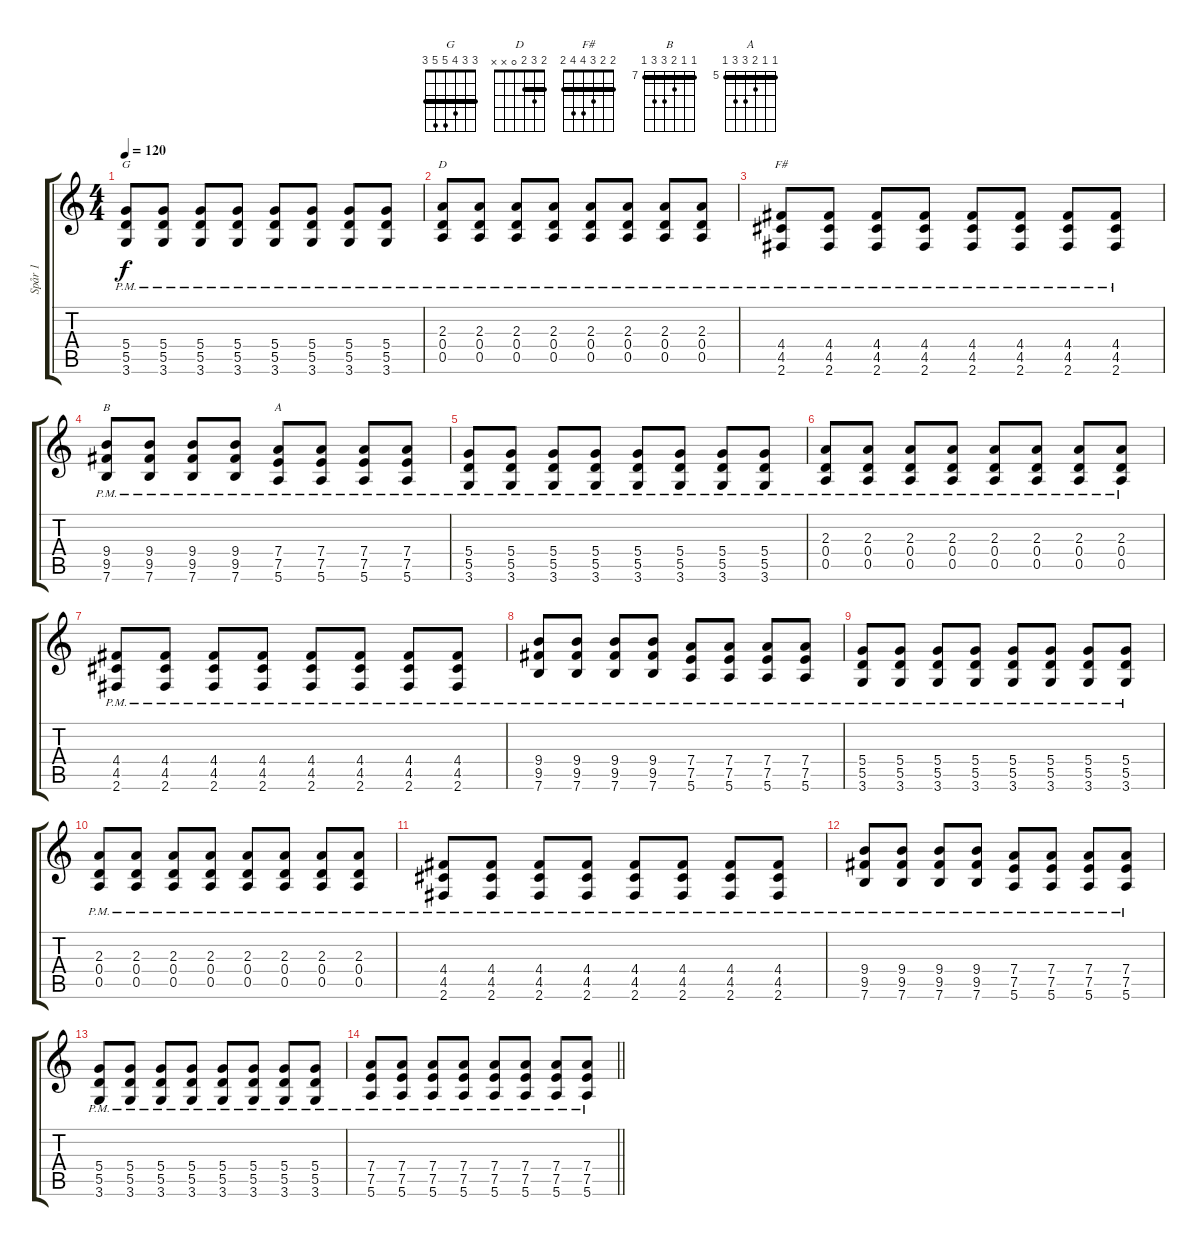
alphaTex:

\track ("Spår 1" "Spår 1") {instrument overdrivenguitar}
\staff {score tabs}
\tuning (E4 B3 G3 D3 A2 E2) {hide}
\chord ("G" 3 3 4 5 5 3) {barre 3}
\chord ("D" 2 3 2 0 x x) {barre 2}
\chord ("F#" 2 2 3 4 4 2) {barre 2}
\chord ("B" 7 7 8 9 9 7) {firstfret 7 barre 7}
\chord ("A" 5 5 6 7 7 5) {firstfret 5 barre 5}
\ts (4 4)
\tempo 120
\clef g2
\ks c
(5.4{pm} 5.5{pm} 3.6{pm}).8{ch "G" dy f} (5.4{pm} 5.5{pm} 3.6{pm}).8 (5.4{pm} 5.5{pm} 3.6{pm}).8 (5.4{pm} 5.5{pm} 3.6{pm}).8 (5.4{pm} 5.5{pm} 3.6{pm}).8 (5.4{pm} 5.5{pm} 3.6{pm}).8 (5.4{pm} 5.5{pm} 3.6{pm}).8 (5.4{pm} 5.5{pm} 3.6{pm}).8 |
(2.3{pm} 0.4{pm} 0.5{pm}).8{ch "D"} (2.3{pm} 0.4{pm} 0.5{pm}).8 (2.3{pm} 0.4{pm} 0.5{pm}).8 (2.3{pm} 0.4{pm} 0.5{pm}).8 (2.3{pm} 0.4{pm} 0.5{pm}).8 (2.3{pm} 0.4{pm} 0.5{pm}).8 (2.3{pm} 0.4{pm} 0.5{pm}).8 (2.3{pm} 0.4{pm} 0.5{pm}).8 |
(4.4{pm} 4.5{pm} 2.6{pm}).8{ch "F#"} (4.4{pm} 4.5{pm} 2.6{pm}).8 (4.4{pm} 4.5{pm} 2.6{pm}).8 (4.4{pm} 4.5{pm} 2.6{pm}).8 (4.4{pm} 4.5{pm} 2.6{pm}).8 (4.4{pm} 4.5{pm} 2.6{pm}).8 (4.4{pm} 4.5{pm} 2.6{pm}).8 (4.4{pm} 4.5{pm} 2.6{pm}).8 |
(9.4{pm} 9.5{pm} 7.6{pm}).8{ch "B"} (9.4{pm} 9.5{pm} 7.6{pm}).8 (9.4{pm} 9.5{pm} 7.6{pm}).8 (9.4{pm} 9.5{pm} 7.6{pm}).8 (7.4{pm} 7.5{pm} 5.6{pm}).8{ch "A"} (7.4{pm} 7.5{pm} 5.6{pm}).8 (7.4{pm} 7.5{pm} 5.6{pm}).8 (7.4{pm} 7.5{pm} 5.6{pm}).8 |
(5.4{pm} 5.5{pm} 3.6{pm}).8 (5.4{pm} 5.5{pm} 3.6{pm}).8 (5.4{pm} 5.5{pm} 3.6{pm}).8 (5.4{pm} 5.5{pm} 3.6{pm}).8 (5.4{pm} 5.5{pm} 3.6{pm}).8 (5.4{pm} 5.5{pm} 3.6{pm}).8 (5.4{pm} 5.5{pm} 3.6{pm}).8 (5.4{pm} 5.5{pm} 3.6{pm}).8 |
(2.3{pm} 0.4{pm} 0.5{pm}).8 (2.3{pm} 0.4{pm} 0.5{pm}).8 (2.3{pm} 0.4{pm} 0.5{pm}).8 (2.3{pm} 0.4{pm} 0.5{pm}).8 (2.3{pm} 0.4{pm} 0.5{pm}).8 (2.3{pm} 0.4{pm} 0.5{pm}).8 (2.3{pm} 0.4{pm} 0.5{pm}).8 (2.3{pm} 0.4{pm} 0.5{pm}).8 |
(4.4{pm} 4.5{pm} 2.6{pm}).8 (4.4{pm} 4.5{pm} 2.6{pm}).8 (4.4{pm} 4.5{pm} 2.6{pm}).8 (4.4{pm} 4.5{pm} 2.6{pm}).8 (4.4{pm} 4.5{pm} 2.6{pm}).8 (4.4{pm} 4.5{pm} 2.6{pm}).8 (4.4{pm} 4.5{pm} 2.6{pm}).8 (4.4{pm} 4.5{pm} 2.6{pm}).8 |
(9.4{pm} 9.5{pm} 7.6{pm}).8 (9.4{pm} 9.5{pm} 7.6{pm}).8 (9.4{pm} 9.5{pm} 7.6{pm}).8 (9.4{pm} 9.5{pm} 7.6{pm}).8 (7.4{pm} 7.5{pm} 5.6{pm}).8 (7.4{pm} 7.5{pm} 5.6{pm}).8 (7.4{pm} 7.5{pm} 5.6{pm}).8 (7.4{pm} 7.5{pm} 5.6{pm}).8 |
(5.4{pm} 5.5{pm} 3.6{pm}).8 (5.4{pm} 5.5{pm} 3.6{pm}).8 (5.4{pm} 5.5{pm} 3.6{pm}).8 (5.4{pm} 5.5{pm} 3.6{pm}).8 (5.4{pm} 5.5{pm} 3.6{pm}).8 (5.4{pm} 5.5{pm} 3.6{pm}).8 (5.4{pm} 5.5{pm} 3.6{pm}).8 (5.4{pm} 5.5{pm} 3.6{pm}).8 |
(2.3{pm} 0.4{pm} 0.5{pm}).8 (2.3{pm} 0.4{pm} 0.5{pm}).8 (2.3{pm} 0.4{pm} 0.5{pm}).8 (2.3{pm} 0.4{pm} 0.5{pm}).8 (2.3{pm} 0.4{pm} 0.5{pm}).8 (2.3{pm} 0.4{pm} 0.5{pm}).8 (2.3{pm} 0.4{pm} 0.5{pm}).8 (2.3{pm} 0.4{pm} 0.5{pm}).8 |
(4.4{pm} 4.5{pm} 2.6{pm}).8 (4.4{pm} 4.5{pm} 2.6{pm}).8 (4.4{pm} 4.5{pm} 2.6{pm}).8 (4.4{pm} 4.5{pm} 2.6{pm}).8 (4.4{pm} 4.5{pm} 2.6{pm}).8 (4.4{pm} 4.5{pm} 2.6{pm}).8 (4.4{pm} 4.5{pm} 2.6{pm}).8 (4.4{pm} 4.5{pm} 2.6{pm}).8 |
(9.4{pm} 9.5{pm} 7.6{pm}).8 (9.4{pm} 9.5{pm} 7.6{pm}).8 (9.4{pm} 9.5{pm} 7.6{pm}).8 (9.4{pm} 9.5{pm} 7.6{pm}).8 (7.4{pm} 7.5{pm} 5.6{pm}).8 (7.4{pm} 7.5{pm} 5.6{pm}).8 (7.4{pm} 7.5{pm} 5.6{pm}).8 (7.4{pm} 7.5{pm} 5.6{pm}).8 |
(5.4{pm} 5.5{pm} 3.6{pm}).8 (5.4{pm} 5.5{pm} 3.6{pm}).8 (5.4{pm} 5.5{pm} 3.6{pm}).8 (5.4{pm} 5.5{pm} 3.6{pm}).8 (5.4{pm} 5.5{pm} 3.6{pm}).8 (5.4{pm} 5.5{pm} 3.6{pm}).8 (5.4{pm} 5.5{pm} 3.6{pm}).8 (5.4{pm} 5.5{pm} 3.6{pm}).8 |
\barLineRight lightlight
(7.4{pm} 7.5{pm} 5.6{pm}).8 (7.4{pm} 7.5{pm} 5.6{pm}).8 (7.4{pm} 7.5{pm} 5.6{pm}).8 (7.4{pm} 7.5{pm} 5.6{pm}).8 (7.4{pm} 7.5{pm} 5.6{pm}).8 (7.4{pm} 7.5{pm} 5.6{pm}).8 (7.4{pm} 7.5{pm} 5.6{pm}).8 (7.4{pm} 7.5{pm} 5.6{pm}).8
